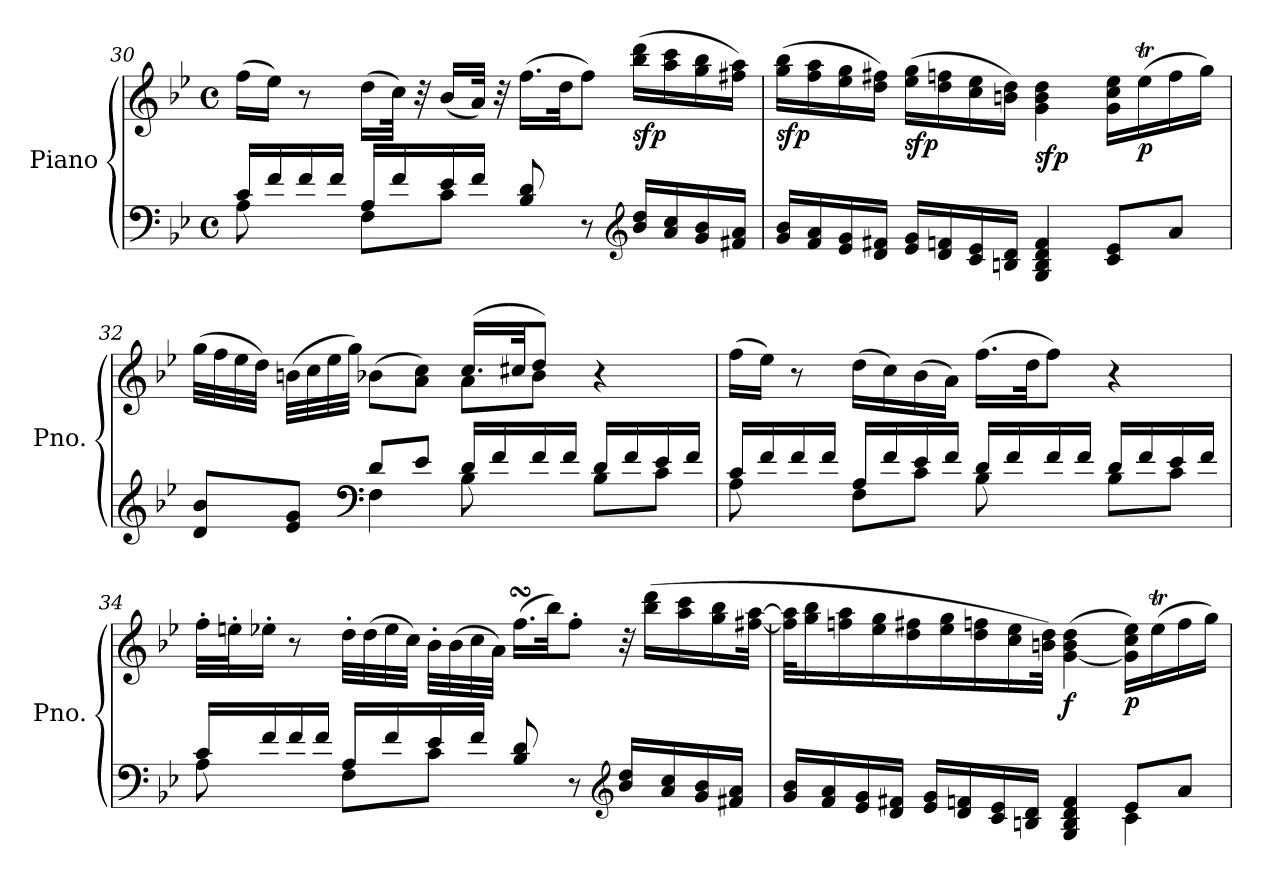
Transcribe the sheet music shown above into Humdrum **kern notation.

**kern	**kern	**dynam
*part1	*part1	*part1
*staff2	*staff1	*staff1/2
*I"Piano	*	*
*I'Pno.	*	*
*clefF4	*clefG2	*
*k[b-e-]	*k[b-e-]	*
*M4/4	*M4/4	*
*met(c)	*met(c)	*
=30	=30	=30
*^	*	*
16c/LL	8A\	(>16ff\LL	.
16f/	.	16ee-\JJ)	.
16f/	8ryy	8r	.
16f/JJ	.	.	.
16A/LL	8F\L	(>16dd\LL	.
16f/	.	32cc\JJk)	.
.	.	32r	.
16e-/	8c\J	(<16b-/LL	.
16f/JJ	.	32a/JJk)	.
.	.	32r	.
8B-/ 8d/	2ryy	(>16.ff\LL	.
.	.	32dd\JK	.
8r	.	8ff\J)	.
*clefG2	*	*	*
!	!	!	!LO:DY:b
16b-/ 16dd/LL	.	(>16bb-\ 16ddd\LL	sfp
16a/ 16cc/	.	16aa\ 16ccc\	.
16g/ 16b-/	.	16gg\ 16bb-\	.
16f#X/ 16a/JJ	.	16ff#X\ 16aa\JJ)	.
*v	*v	*	*
!!LO:LB:g=z
=31	=31	=31
!	!	!LO:DY:b
16g/ 16b-/LL	(>16gg\ 16bb-\LL	sfp
16f/ 16a/	16ff\ 16aa\	.
16e-/ 16g/	16ee-\ 16gg\	.
16d/ 16f#X/JJ	16dd\ 16ff#X\JJ)	.
!	!	!LO:DY:b
16e-/ 16g/LL	(>16ee-\ 16gg\LL	sfp
16d/ 16fn/	16dd\ 16ffn\	.
16c/ 16e-/	16cc\ 16ee-\	.
16Bn/ 16d/JJ	16bn\ 16dd\JJ)	.
!	!	!LO:DY:b
4G/ 4B/ 4d/ 4f/	4g\ 4b\ 4dd\	sfp
8c/ 8e-/L	16g\ 16cc\ 16ee-\LL	.
!	!	!LO:DY:b
.	(>16ee-T\	p
8a/J	16ff\	.
.	16gg\JJ)	.
=32	=32	=32
*^	*^	*
8d/ 8b-/L	4ryy	(>32gg\LLL	2ryy	.
.	.	32ff\	.	.
.	.	32ee-\	.	.
.	.	32dd\JJJ)	.	.
8e-/ 8g/J	.	(>32bn\LLL	.	.
.	.	32cc\	.	.
.	.	32ee-\	.	.
.	.	32gg\JJJ)	.	.
*clefF4	*	*	*	*
8d/L	4F\	(>8b-X\L	.	.
8e-/J	.	8a\ 8cc\J)	.	.
16d/LL	8B-\	(>16.cc/LL	8a\L	.
16f/	.	.	.	.
.	.	32cc#X/JK	.	.
16f/	8ryy	8dd/J)	8b-\J	.
16f/JJ	.	.	.	.
16d/LL	8B-\L	4r	4ryy	.
16f/	.	.	.	.
16e-/	8c\J	.	.	.
16f/JJ	.	.	.	.
*	*	*v	*v	*
=33	=33	=33	=33
16c/LL	8A\	(>16ff\LL	.
16f/	.	16ee-\JJ)	.
16f/	8ryy	8r	.
16f/JJ	.	.	.
16A/LL	8F\L	(>16dd\LL	.
16f/	.	16cc\)	.
16e-/	8c\J	(>16b-\	.
16f/JJ	.	16a\JJ)	.
16d/LL	8B-\	(>16.ff\LL	.
16f/	.	.	.
.	.	32dd\JK	.
16f/	8ryy	8ff\J)	.
16f/JJ	.	.	.
16d/LL	8B-\L	4r	.
16f/	.	.	.
16e-/	8c\J	.	.
16f/JJ	.	.	.
!!LO:LB:g=z
=34	=34	=34	=34
16c/LL	8A\	32ff'\LLL	.
.	.	32een'\J	.
16f/	.	16ee-X'\JJ	.
16f/	8ryy	8r	.
16f/JJ	.	.	.
16A/LL	8F\L	32dd'\LLL	.
.	.	(>32dd\	.
16f/	.	32ee-\	.
.	.	32cc\JJJ)	.
16e-/	8c\J	32b-'\LLL	.
.	.	(>32b-\	.
16f/JJ	.	32cc\	.
.	.	32a\JJJ)	.
8B-/ 8d/	2ryy	(>16.ffsSSS\LL	.
.	.	32bb-\JK)	.
8r	.	8ff'\J	.
*clefG2	*	*	*
16b-/ 16dd/LL	.	32r	.
.	.	(>16bb-\ 16ddd\LL	.
16a/ 16cc/	.	.	.
.	.	16aa\ 16ccc\	.
16g/ 16b-/	.	.	.
.	.	16gg\ 16bb-\	.
16f#X/ 16a/JJ	.	.	.
.	.	[32ff#X\ [32aa\JJk	.
!!LO:LB:g=z
=35	=35	=35	=35
16g/ 16b-/LL	2.ryy	32ff#\] 32aa\]KLL	.
.	.	16gg\ 16bb-\	.
16f/ 16a/	.	.	.
.	.	16ffn\ 16aa\	.
16e-/ 16g/	.	.	.
.	.	16ee-\ 16gg\	.
16d/ 16f#X/JJ	.	.	.
.	.	16dd\ 16ff#X\	.
16e-/ 16g/LL	.	.	.
.	.	16ee-\ 16gg\	.
16d/ 16fn/	.	.	.
.	.	16dd\ 16ffn\	.
16c/ 16e-/	.	.	.
.	.	16cc\ 16ee-\	.
16Bn/ 16d/JJ	.	.	.
.	.	32bn\ 32dd\JJk)	.
!	!	!	!LO:DY:b
4G/ 4B/ 4d/ 4f/	.	(>[4g\ 4b\ 4dd\	f
!	!	!	!LO:DY:b
8e-/L	4c\	16g\] 16cc\ 16ee-\LL)	p
.	.	(>16ee-T\	.
8a/J	.	16ff\	.
.	.	16gg\JJ)	.
*v	*v	*	*
=	=	=
*-	*-	*-
